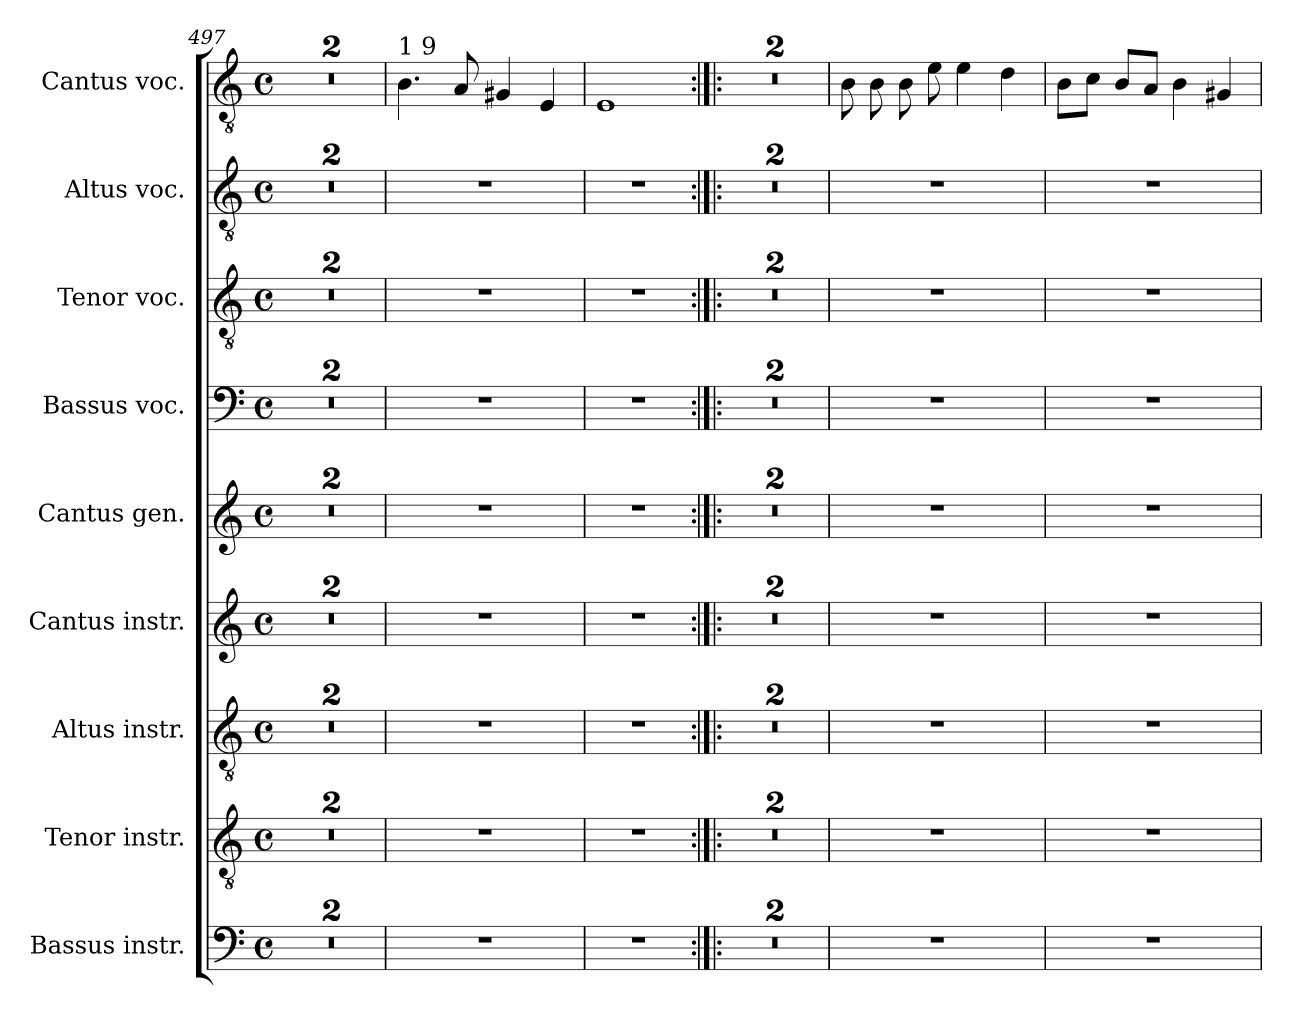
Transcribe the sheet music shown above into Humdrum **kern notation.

**kern	**kern	**kern	**kern	**kern	**kern	**kern	**kern	**kern
*part9	*part8	*part7	*part6	*part5	*part4	*part3	*part2	*part1
*staff9	*staff8	*staff7	*staff6	*staff5	*staff4	*staff3	*staff2	*staff1
*I"Bassus instr.	*I"Tenor instr.	*I"Altus instr.	*I"Cantus instr.	*I"Cantus gen.	*I"Bassus voc.	*I"Tenor voc.	*I"Altus voc.	*I"Cantus voc.
*clefF4	*clefGv2	*clefGv2	*clefG2	*clefG2	*clefF4	*clefGv2	*clefGv2	*clefGv2
*k[]	*k[]	*k[]	*k[]	*k[]	*k[]	*k[]	*k[]	*k[]
*C:	*C:	*C:	*C:	*C:	*C:	*C:	*C:	*C:
*M4/4	*M4/4	*M4/4	*M4/4	*M4/4	*M4/4	*M4/4	*M4/4	*M4/4
*met(c)	*met(c)	*met(c)	*met(c)	*met(c)	*met(c)	*met(c)	*met(c)	*met(c)
=497	=497	=497	=497	=497	=497	=497	=497	=497
1r	1r	1r	1r	1r	1r	1r	1r	1r
=498	=498	=498	=498	=498	=498	=498	=498	=498
1r	1r	1r	1r	1r	1r	1r	1r	1r
!!LO:LB:g=z
=499	=499	=499	=499	=499	=499	=499	=499	=499
!	!	!	!	!	!	!	!	!LO:TX:a:t=1 9
1r	1r	1r	1r	1r	1r	1r	1r	4.B\
.	.	.	.	.	.	.	.	8A/
.	.	.	.	.	.	.	.	4G#X/
.	.	.	.	.	.	.	.	4E/
=500	=500	=500	=500	=500	=500	=500	=500	=500
1r	1r	1r	1r	1r	1r	1r	1r	1E
=501:|!|:	=501:|!|:	=501:|!|:	=501:|!|:	=501:|!|:	=501:|!|:	=501:|!|:	=501:|!|:	=501:|!|:
1r	1r	1r	1r	1r	1r	1r	1r	1r
=502	=502	=502	=502	=502	=502	=502	=502	=502
1r	1r	1r	1r	1r	1r	1r	1r	1r
=503	=503	=503	=503	=503	=503	=503	=503	=503
1r	1r	1r	1r	1r	1r	1r	1r	8B\
.	.	.	.	.	.	.	.	8B\
.	.	.	.	.	.	.	.	8B\
.	.	.	.	.	.	.	.	8e\
.	.	.	.	.	.	.	.	4e\
.	.	.	.	.	.	.	.	4d\
=504	=504	=504	=504	=504	=504	=504	=504	=504
1r	1r	1r	1r	1r	1r	1r	1r	8B\L
.	.	.	.	.	.	.	.	8c\J
.	.	.	.	.	.	.	.	8B/L
.	.	.	.	.	.	.	.	8A/J
.	.	.	.	.	.	.	.	4B\
.	.	.	.	.	.	.	.	4G#X/
=	=	=	=	=	=	=	=	=
*-	*-	*-	*-	*-	*-	*-	*-	*-
